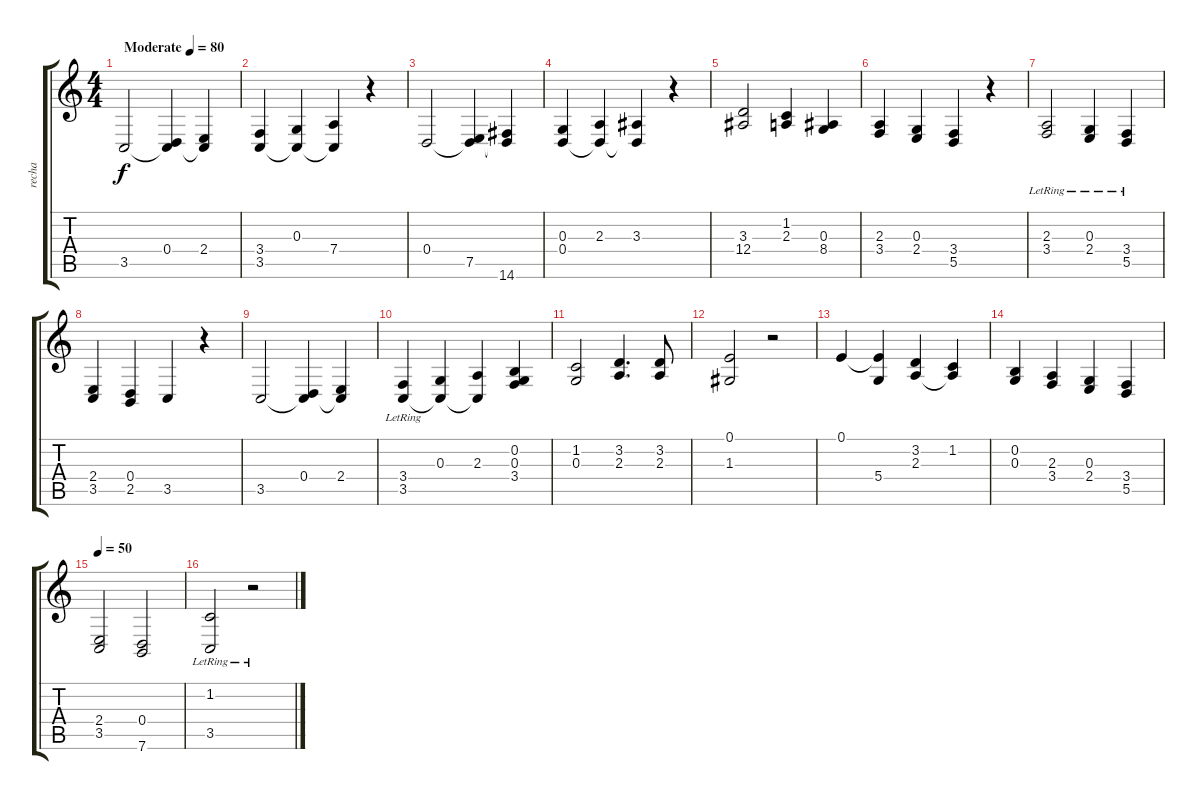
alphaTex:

\track ("recha" "recha") {instrument brightacousticpiano}
\staff {score tabs}
\tuning (E4 B3 G3 D3 A2 E2) {hide}
\ts (4 4)
\tempo (80 "Moderate")
\clef g2
\ks c
3.5.2{dy f instrument brightacousticpiano} (0.4 3.5{t}).4 (2.4 3.5{t}).4 |
(3.4 3.5).4 (0.3 3.5{t}).4 (7.4 3.5{t}).4 r.4 |
0.4.2 (0.4{t} 7.5).4 (0.4{t} 14.6).4 |
(0.3 0.4).4 (2.3 0.4{t}).4 (3.3 0.4{t}).4 r.4 |
(3.3 12.4).2 (1.2 2.3).4 (0.3 8.4).4 |
(2.3 3.4).4 (0.3 2.4).4 (3.4 5.5).4 r.4 |
(2.3 3.4{lr}).2 (0.3 2.4{lr}).4 (3.4 5.5{lr}).4 |
(2.4 3.5).4 (0.4 2.5).4 3.5.4 r.4 |
3.5.2 (0.4 3.5{t}).4 (2.4 3.5{t}).4 |
(3.4 3.5{lr}).4 (0.3 3.5{t}).4 (2.3 3.5{t}).4 (0.2 0.3 3.4).4 |
(1.2 0.3).2 (3.2 2.3).4{d} (3.2 2.3).8 |
(0.1 1.3).2 r.2 |
0.1.4 (0.1{t} 5.4).4 (3.2 2.3).4 (1.2 2.3{t}).4 |
(0.2 0.3).4 (2.3 3.4).4 (0.3 2.4).4 (3.4 5.5).4 |
\tempo 50
(2.4 3.5).2 (0.4 7.6).2 |
(1.2 3.5{lr}).2 r.2
